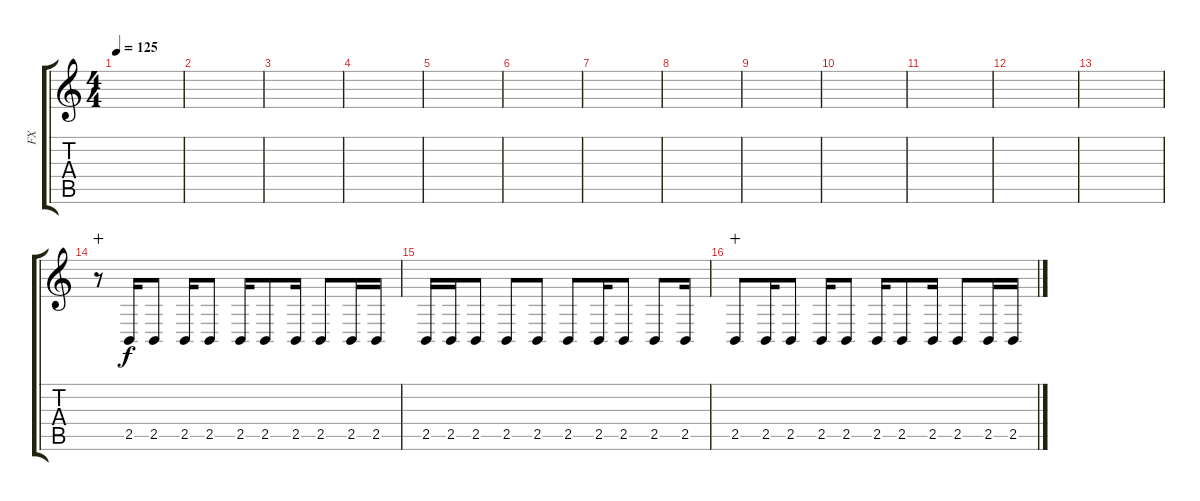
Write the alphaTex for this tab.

\track ("FX" "FX") {instrument pad6metallic}
\staff {score tabs}
\tuning (E4 B3 G3 D3 A2 E2) {hide}
\ts (4 4)
\tempo 125
\clef g2
\ks c
|
|
|
|
|
|
|
|
|
|
|
|
|
r.8{volume 0 balance 16 wahc} 2.5.16{volume 16 balance 0} 2.5.8 2.5.16 2.5.8 2.5.16 2.5.8 2.5.16 2.5.8 2.5.16 2.5.16 |
2.5.16 2.5.16 2.5.8 2.5.8 2.5.8 2.5.8 2.5.16 2.5.8 2.5.8 2.5.16 |
2.5.8{wahc} 2.5.16{volume 0 balance 16} 2.5.8 2.5.16 2.5.8 2.5.16 2.5.8 2.5.16 2.5.8 2.5.16 2.5.16
